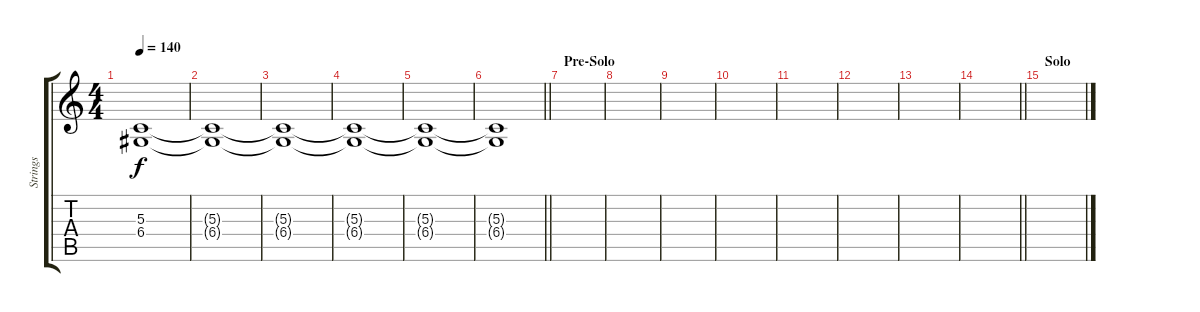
\track ("Strings" "Strings") {instrument stringensemble1}
\staff {score tabs}
\tuning (E4 B3 G3 D3 A2 E2) {hide}
\ts (4 4)
\tempo 140
\clef g2
\ks c
(5.3{t} 6.4{t}).1{dy f} |
(5.3{t} 6.4{t}).1 |
(5.3{t} 6.4{t}).1 |
(5.3{t} 6.4{t}).1 |
(5.3{t} 6.4{t}).1 |
\barLineRight lightlight
(5.3{t} 6.4{t}).1 |
\section ("" "Pre-Solo")
|
|
|
|
|
|
|
\barLineRight lightlight
|
\section ("" "Solo")
